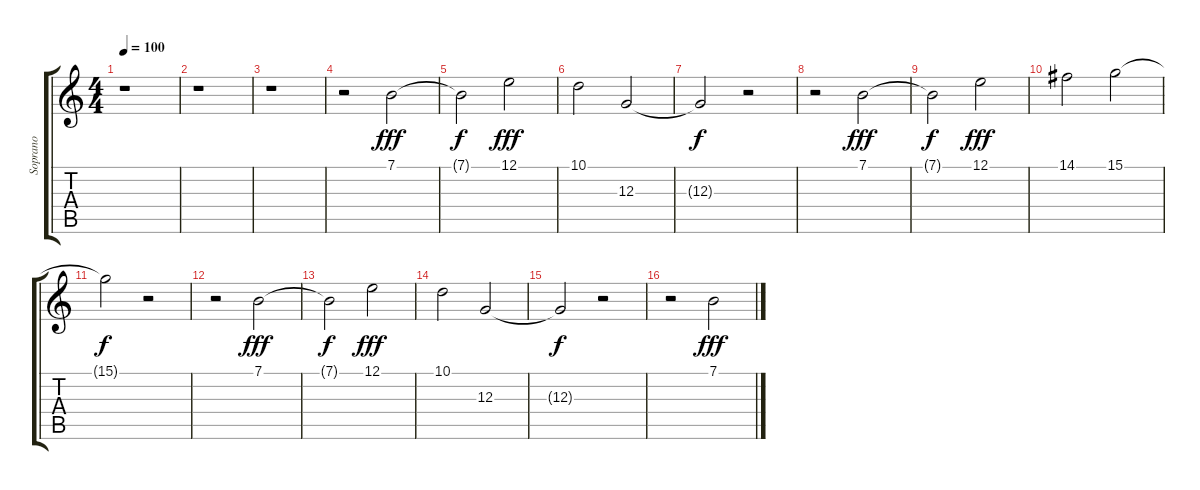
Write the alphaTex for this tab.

\track ("Soprano" "Soprano") {instrument synthvoice}
\staff {score tabs}
\tuning (E4 B3 G3 D3 A2 E2) {hide}
\ts (4 4)
\tempo 100
\clef g2
\ks c
r.1{dy f} |
r.1 |
r.1 |
r.2 7.1.2{dy fff} |
7.1{t}.2{dy f} 12.1.2{dy fff} |
10.1.2 12.3.2 |
12.3{t}.2{dy f} r.2 |
r.2 7.1.2{dy fff} |
7.1{t}.2{dy f} 12.1.2{dy fff} |
14.1.2 15.1.2 |
15.1{t}.2{dy f} r.2 |
r.2 7.1.2{dy fff} |
7.1{t}.2{dy f} 12.1.2{dy fff} |
10.1.2 12.3.2 |
12.3{t}.2{dy f} r.2 |
r.2 7.1.2{dy fff}
